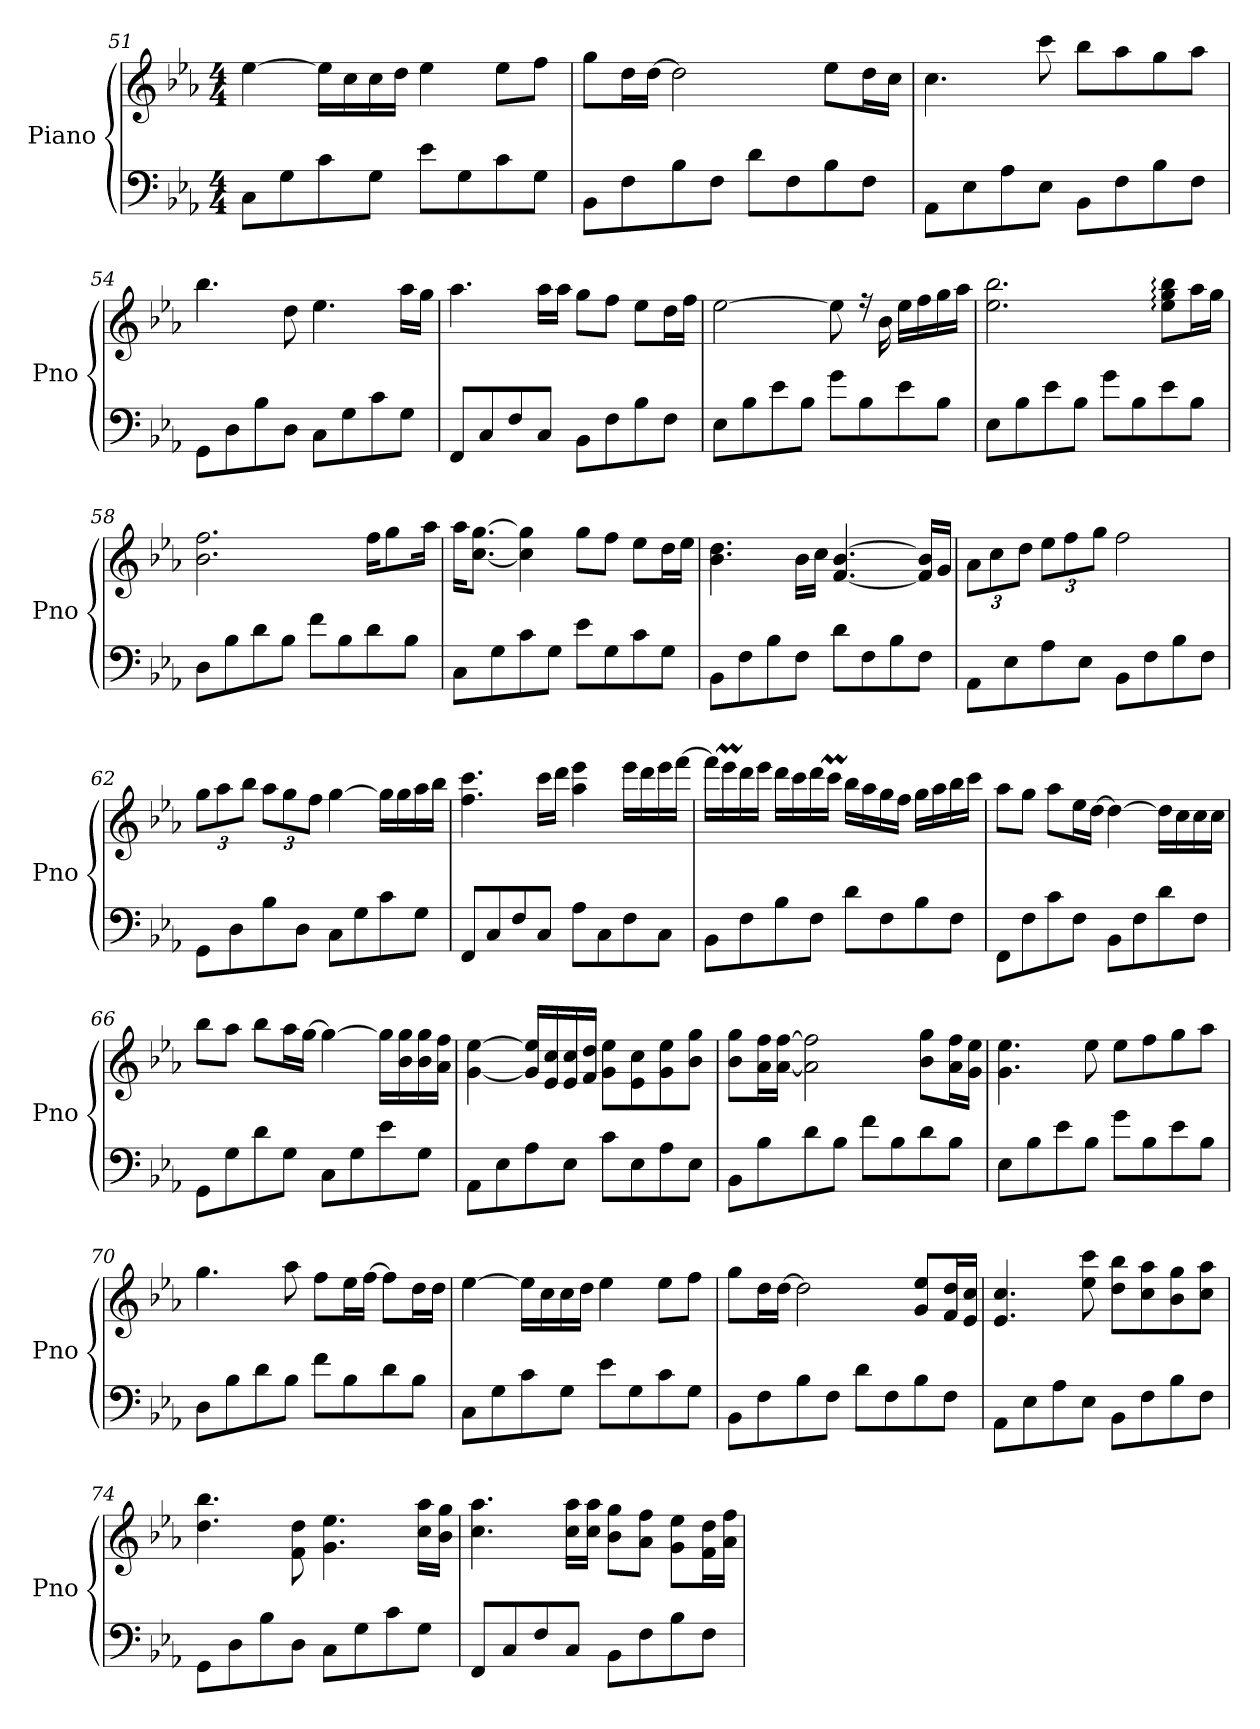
**kern	**kern
*part1	*part1
*staff2	*staff1
*I"Piano	*
*I'Pno	*
!!LO:LB:g=z
*clefF4	*clefG2
*k[b-e-a-]	*k[b-e-a-]
*M4/4	*M4/4
=51	=51
8C\L	[4ee-\
8G\	.
8c\	16ee-\LL]
.	16cc\
8G\J	16cc\
.	16dd\JJ
8e-\L	4ee-\
8G\	.
8c\	8ee-\L
8G\J	8ff\J
=52	=52
8BB-\L	8gg\L
8F\	16dd\L
.	[16dd\JJ
8B-\	2dd\]
8F\J	.
8d\L	.
8F\	.
8B-\	8ee-\L
8F\J	16dd\L
.	16cc\JJ
=53	=53
8AA-\L	4.cc\
8E-\	.
8A-\	.
8E-\J	8ccc\
8BB-\L	8bb-\L
8F\	8aa-\
8B-\	8gg\
8F\J	8aa-\J
=54	=54
8GG\L	4.bb-\
8D\	.
8B-\	.
8D\J	8dd\
8C\L	4.ee-\
8G\	.
8c\	.
8G\J	16aa-\LL
.	16gg\JJ
!!LO:LB:g=z
=55	=55
8FF/L	4.aa-\
8C/	.
8F/	.
8C/J	16aa-\LL
.	16aa-\JJ
8BB-\L	8gg\L
8F\	8ff\J
8B-\	8ee-\L
8F\J	16dd\L
.	16ff\JJ
=56	=56
8E-\L	[2ee-\
8B-\	.
8e-\	.
8B-\J	.
8g\L	8ee-\]
8B-\	16rff
.	16b-\
8e-\	16ee-\LL
.	16ff\
8B-\J	16gg\
.	16aa-\JJ
=57	=57
8E-\L	2.ee-\ 2.bb-\
8B-\	.
8e-\	.
8B-\J	.
8g\L	.
8B-\	.
8e-\	8ee-\: 8gg\: 8bb-\:L
8B-\J	16aa-\L
.	16gg\JJ
=58	=58
8D\L	2.b-\ 2.ff\
8B-\	.
8d\	.
8B-\J	.
8f\L	.
8B-\	.
8d\	16ff\KL
.	8gg\
8B-\J	.
.	16aa-\Jk
!!LO:LB:g=z
=59	=59
8C\L	16aa-\KL
.	[8.cc\ [8.gg\J
8G\	.
8c\	4cc\] 4gg\]
8G\J	.
8e-\L	8gg\L
8G\	8ff\J
8c\	8ee-\L
8G\J	16dd\L
.	16ee-\JJ
=60	=60
8BB-\L	4.b-\ 4.dd\
8F\	.
8B-\	.
8F\J	16b-\LL
.	16cc\JJ
8d\L	[4.f/ [4.b-/
8F\	.
8B-\	.
8F\J	16f/] 16b-/]LL
.	16g/JJ
=61	=61
*	*Xbrackettup
8AA-\L	12a-\L
.	12cc\
8E-\	.
.	12dd\J
8A-\	12ee-\L
.	12ff\
8E-\J	.
.	12gg\J
8BB-\L	2ff\
8F\	.
8B-\	.
8F\J	.
!!LO:LB:g=z
=62	=62
8GG\L	12gg\L
.	12aa-\
8D\	.
.	12bb-\J
8B-\	12aa-\L
.	12gg\
8D\J	.
.	12ff\J
8C\L	[4gg\
8G\	.
8c\	16gg\LL]
.	16gg\
8G\J	16aa-\
.	16bb-\JJ
=63	=63
8FF/L	4.ff\ 4.ccc\
8C/	.
8F/	.
8C/J	16ccc\LL
.	16ddd\JJ
8A-\L	4aa-\ 4eee-\
8C\	.
8F\	16eee-\LL
.	16ddd\
8C\J	16eee-\
.	[16fff\JJ
!!LO:LB:g=z
=64	=64
8BB-\L	16fff\LL]
.	16eee-M\
8F\	16ddd\
.	16eee-\JJ
8B-\	16ddd\LL
.	16ccc\
8F\J	16ddd\
.	16cccM\JJ
8d\L	16bb-\LL
.	16aa-\
8F\	16gg\
.	16ff\JJ
8B-\	16gg\LL
.	16aa-\
8F\J	16bb-\
.	16ccc\JJ
=65	=65
8FF\L	8aa-\L
8F\	8gg\J
8c\	8aa-\L
8F\J	16ee-\L
.	[16dd\JJ
8BB-\L	4dd\_
8F\	.
8d\	16dd\LL]
.	16cc\
8F\J	16cc\
.	16cc\JJ
=66	=66
8GG\L	8bb-\L
8G\	8aa-\J
8d\	8bb-\L
8G\J	16aa-\L
.	[16gg\JJ
8C\L	4gg\_
8G\	.
8e-\	16gg\LL]
.	16b-\ 16gg\
8G\J	16b-\ 16gg\
.	16a-\ 16ff\JJ
!!LO:PB:g=z
=67	=67
8AA-\L	[4g\ [4ee-\
8E-\	.
8A-\	16g/] 16ee-/]LL
.	16e-/ 16cc/
8E-\J	16e-/ 16cc/
.	16f/ 16dd/JJ
8c\L	8g\ 8ee-\L
8E-\	8e-\ 8cc\
8A-\	8g\ 8ee-\
8E-\J	8b-\ 8gg\J
=68	=68
8BB-\L	8b-\ 8gg\L
8B-\	16a-\ 16ff\L
.	[16a-\ [16ff\JJ
8d\	2a-\] 2ff\]
8B-\J	.
8f\L	.
8B-\	.
8d\	8b-\ 8gg\L
8B-\J	16a-\ 16ff\L
.	16g\ 16ee-\JJ
=69	=69
8E-\L	4.g\ 4.ee-\
8B-\	.
8e-\	.
8B-\J	8ee-\
8g\L	8ee-\L
8B-\	8ff\
8e-\	8gg\
8B-\J	8aa-\J
=70	=70
8D\L	4.gg\
8B-\	.
8d\	.
8B-\J	8aa-\
8f\L	8ff\L
8B-\	16ee-\L
.	[16ff\JJ
8d\	8ff\L]
8B-\J	16dd\L
.	16dd\JJ
!!LO:LB:g=z
=71	=71
8C\L	[4ee-\
8G\	.
8c\	16ee-\LL]
.	16cc\
8G\J	16cc\
.	16dd\JJ
8e-\L	4ee-\
8G\	.
8c\	8ee-\L
8G\J	8ff\J
=72	=72
8BB-\L	8gg\L
8F\	16dd\L
.	[16dd\JJ
8B-\	2dd\]
8F\J	.
8d\L	.
8F\	.
8B-\	8g/ 8ee-/L
8F\J	16f/ 16dd/L
.	16e-/ 16cc/JJ
=73	=73
8AA-\L	4.e-/ 4.cc/
8E-\	.
8A-\	.
8E-\J	8ee-\ 8ccc\
8BB-\L	8dd\ 8bb-\L
8F\	8cc\ 8aa-\
8B-\	8b-\ 8gg\
8F\J	8cc\ 8aa-\J
=74	=74
8GG\L	4.dd\ 4.bb-\
8D\	.
8B-\	.
8D\J	8f\ 8dd\
8C\L	4.g\ 4.ee-\
8G\	.
8c\	.
8G\J	16cc\ 16aa-\LL
.	16b-\ 16gg\JJ
!!LO:LB:g=z
=75	=75
8FF/L	4.cc\ 4.aa-\
8C/	.
8F/	.
8C/J	16cc\ 16aa-\LL
.	16cc\ 16aa-\JJ
8BB-\L	8b-\ 8gg\L
8F\	8a-\ 8ff\J
8B-\	8g\ 8ee-\L
8F\J	16f\ 16dd\L
.	16a-\ 16ff\JJ
=	=
*-	*-
